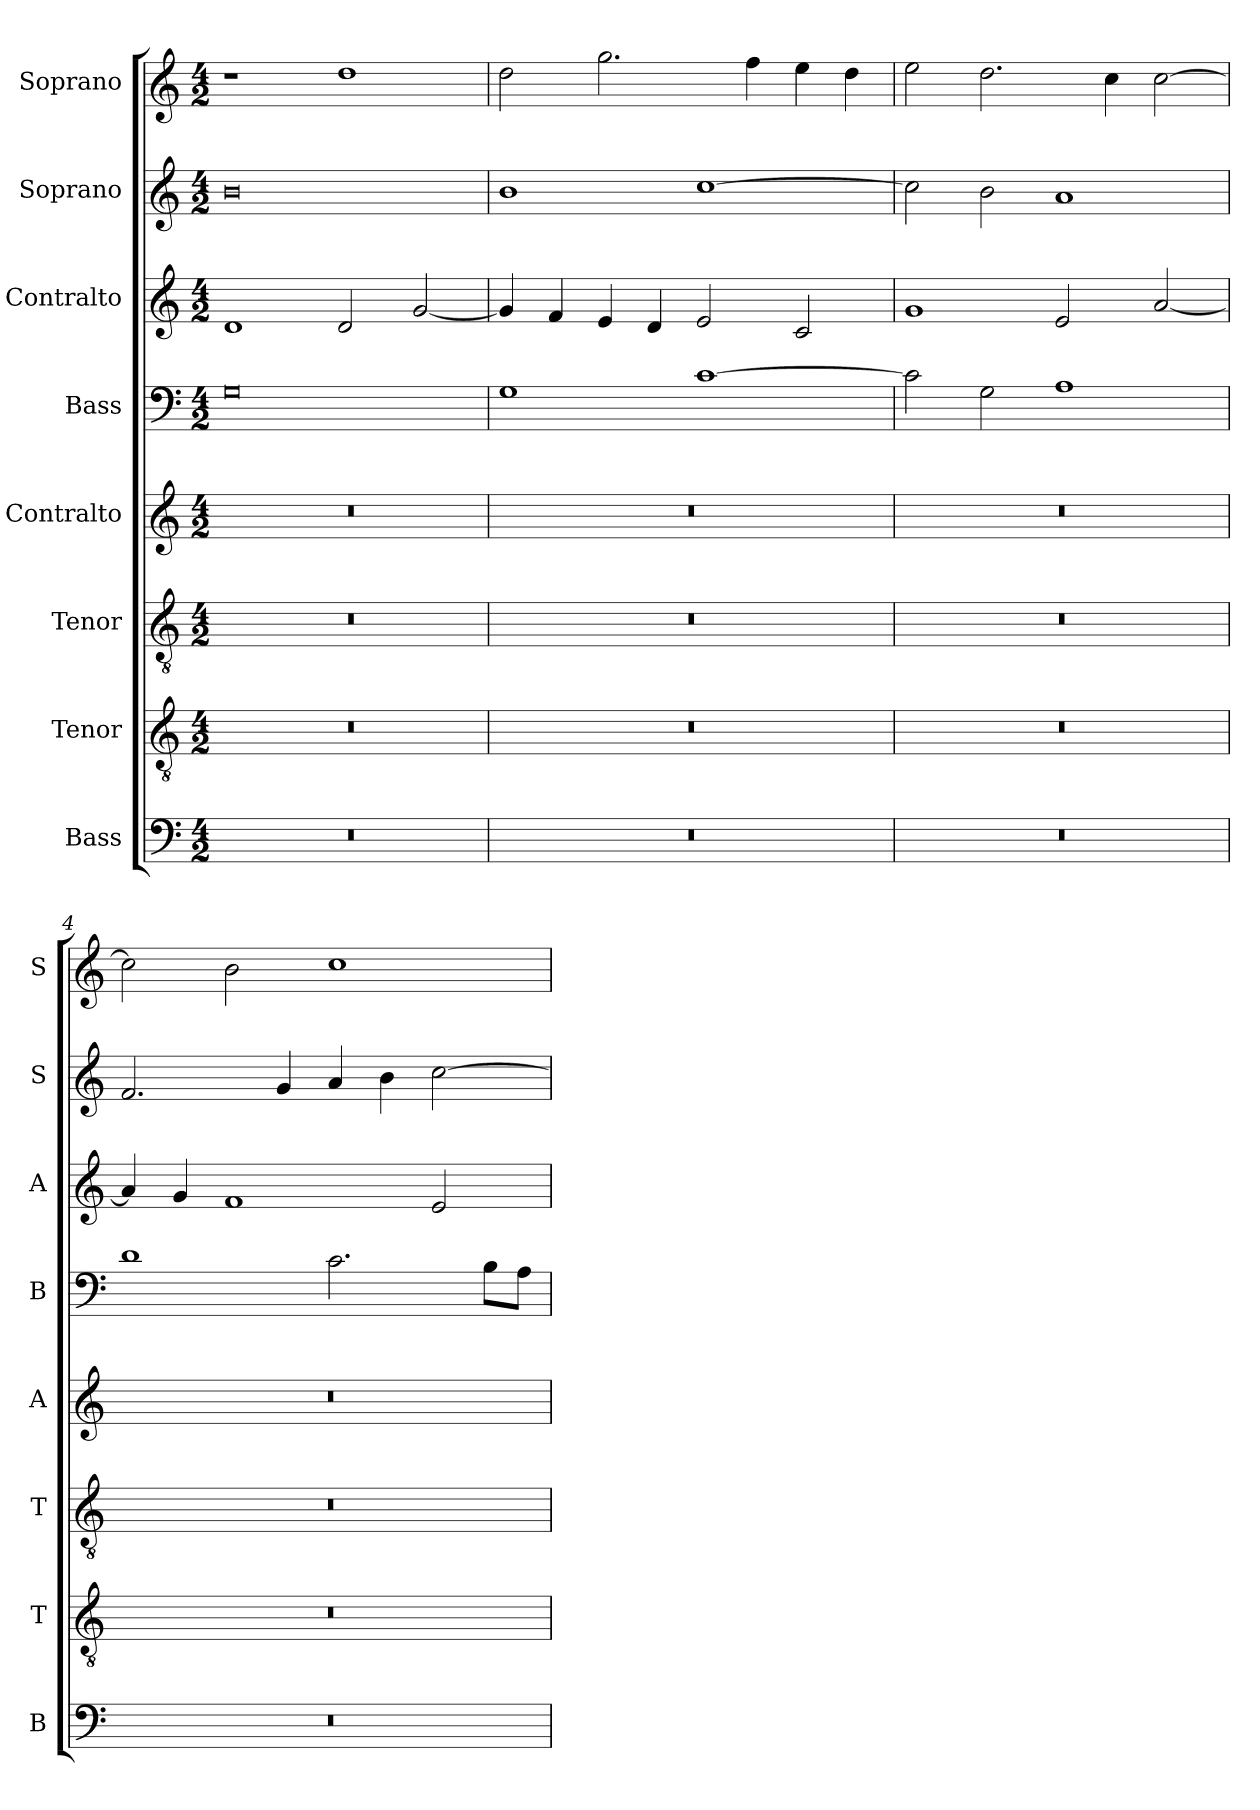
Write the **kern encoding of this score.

**kern	**kern	**kern	**kern	**kern	**kern	**kern	**kern
*part8	*part7	*part6	*part5	*part4	*part3	*part2	*part1
*staff8	*staff7	*staff6	*staff5	*staff4	*staff3	*staff2	*staff1
*I"Bass	*I"Tenor	*I"Tenor	*I"Contralto	*I"Bass	*I"Contralto	*I"Soprano	*I"Soprano
*I'B	*I'T	*I'T	*I'A	*I'B	*I'A	*I'S	*I'S
*clefF4	*clefGv2	*clefGv2	*clefG2	*clefF4	*clefG2	*clefG2	*clefG2
*k[]	*k[]	*k[]	*k[]	*k[]	*k[]	*k[]	*k[]
*G:mix	*G:mix	*G:mix	*G:mix	*G:mix	*G:mix	*G:mix	*G:mix
*M4/2	*M4/2	*M4/2	*M4/2	*M4/2	*M4/2	*M4/2	*M4/2
=1	=1	=1	=1	=1	=1	=1	=1
0r	0r	0r	0r	0G	1d	0b	1r
.	.	.	.	.	2d	.	1dd
.	.	.	.	.	[2g	.	.
=2	=2	=2	=2	=2	=2	=2	=2
0r	0r	0r	0r	1G	4g]	1b	2dd
.	.	.	.	.	4f	.	.
.	.	.	.	.	4e	.	2.gg
.	.	.	.	.	4d	.	.
.	.	.	.	[1c	2e	[1cc	.
.	.	.	.	.	.	.	4ff
.	.	.	.	.	2c	.	4ee
.	.	.	.	.	.	.	4dd
=3	=3	=3	=3	=3	=3	=3	=3
0r	0r	0r	0r	2c]	1g	2cc]	2ee
.	.	.	.	2G	.	2b	2.dd
.	.	.	.	1A	2e	1a	.
.	.	.	.	.	.	.	4cc
.	.	.	.	.	[2a	.	[2cc
=4	=4	=4	=4	=4	=4	=4	=4
0r	0r	0r	0r	1d	4a]	2.f	2cc]
.	.	.	.	.	4g	.	.
.	.	.	.	.	1f	.	2b
.	.	.	.	.	.	4g	.
.	.	.	.	2.c	.	4a	1cc
.	.	.	.	.	.	4b	.
.	.	.	.	.	2e	[2cc	.
.	.	.	.	8B\L	.	.	.
.	.	.	.	8A\J	.	.	.
=	=	=	=	=	=	=	=
*-	*-	*-	*-	*-	*-	*-	*-
